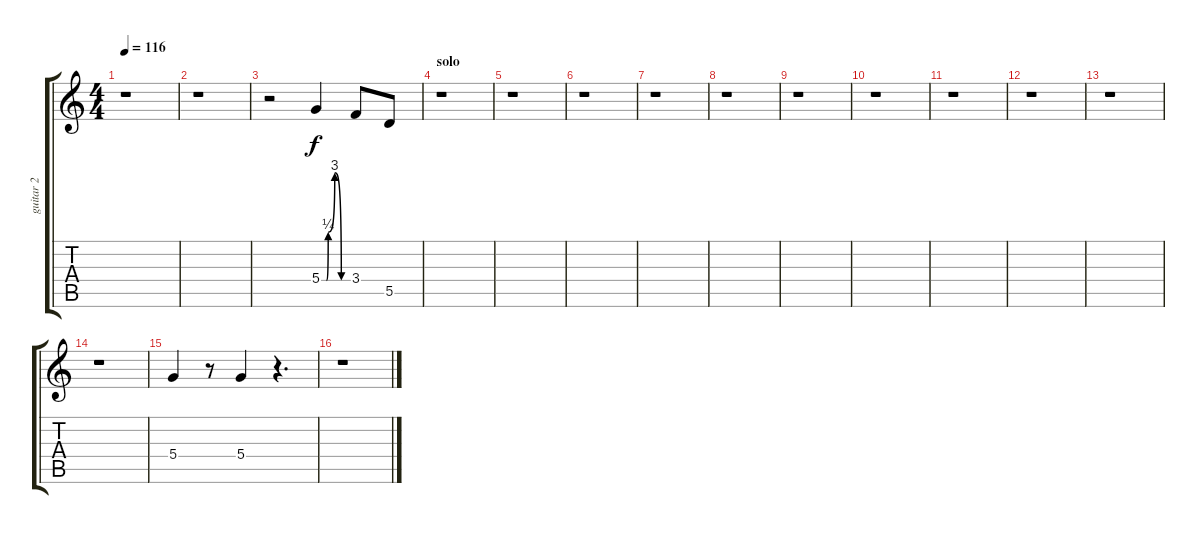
\track ("guitar 2" "guitar 2") {instrument overdrivenguitar}
\staff {score tabs}
\tuning (E4 B3 G3 D3 A2 E2) {hide}
\ts (4 4)
\tempo 116
\clef g2
\ks c
r.1{dy f} |
r.1 |
r.2 5.4{be (custom 0 0 8 0 11 0 15 1 30 12 45 0 60 0)}.4 3.4.8 5.5.8 |
\section ("" "solo")
r.1 |
r.1 |
r.1 |
r.1 |
r.1 |
r.1 |
r.1 |
r.1 |
r.1 |
r.1 |
r.1 |
5.4.4 r.8 5.4.4 r.4{d} |
r.1
